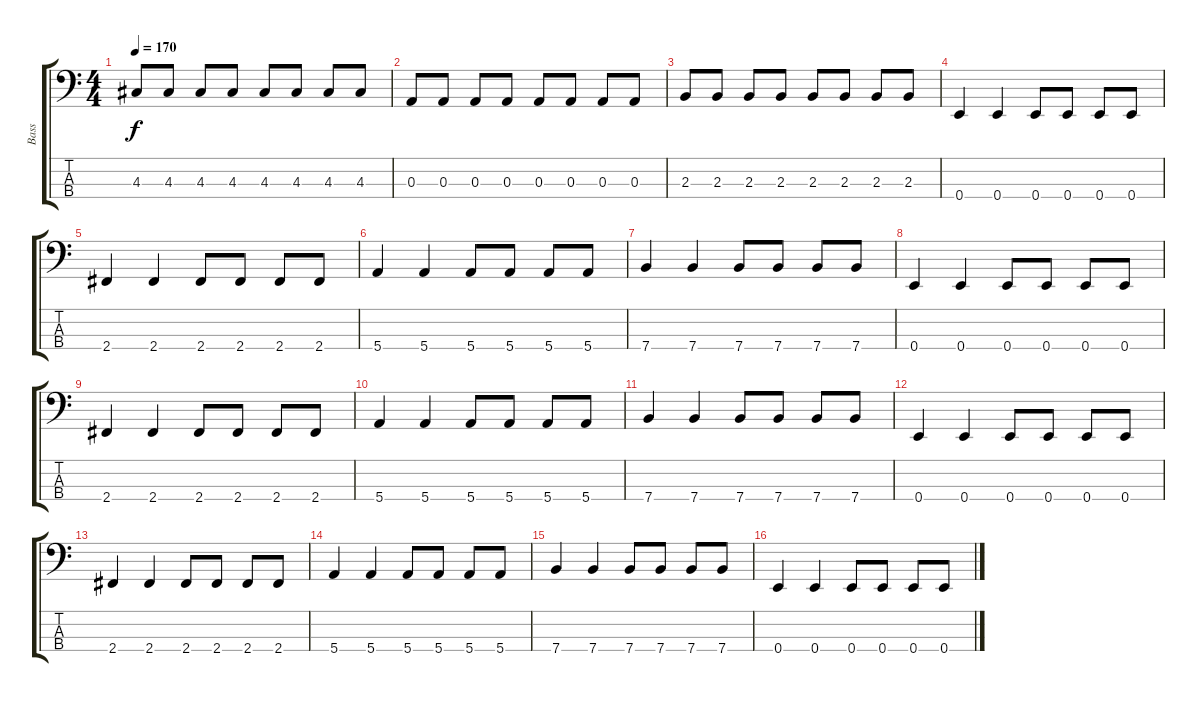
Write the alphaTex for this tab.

\track ("Bass" "Bass") {instrument electricbassfinger}
\staff {score tabs}
\tuning (G2 D2 A1 E1) {hide}
\ts (4 4)
\tempo 170
\clef f4
\ks c
4.3.8{dy f} 4.3.8 4.3.8 4.3.8 4.3.8 4.3.8 4.3.8 4.3.8 |
0.3.8 0.3.8 0.3.8 0.3.8 0.3.8 0.3.8 0.3.8 0.3.8 |
2.3.8 2.3.8 2.3.8 2.3.8 2.3.8 2.3.8 2.3.8 2.3.8 |
0.4.4 0.4.4 0.4.8 0.4.8 0.4.8 0.4.8 |
2.4.4 2.4.4 2.4.8 2.4.8 2.4.8 2.4.8 |
5.4.4 5.4.4 5.4.8 5.4.8 5.4.8 5.4.8 |
7.4.4 7.4.4 7.4.8 7.4.8 7.4.8 7.4.8 |
0.4.4 0.4.4 0.4.8 0.4.8 0.4.8 0.4.8 |
2.4.4 2.4.4 2.4.8 2.4.8 2.4.8 2.4.8 |
5.4.4 5.4.4 5.4.8 5.4.8 5.4.8 5.4.8 |
7.4.4 7.4.4 7.4.8 7.4.8 7.4.8 7.4.8 |
0.4.4 0.4.4 0.4.8 0.4.8 0.4.8 0.4.8 |
2.4.4 2.4.4 2.4.8 2.4.8 2.4.8 2.4.8 |
5.4.4 5.4.4 5.4.8 5.4.8 5.4.8 5.4.8 |
7.4.4 7.4.4 7.4.8 7.4.8 7.4.8 7.4.8 |
0.4.4 0.4.4 0.4.8 0.4.8 0.4.8 0.4.8
